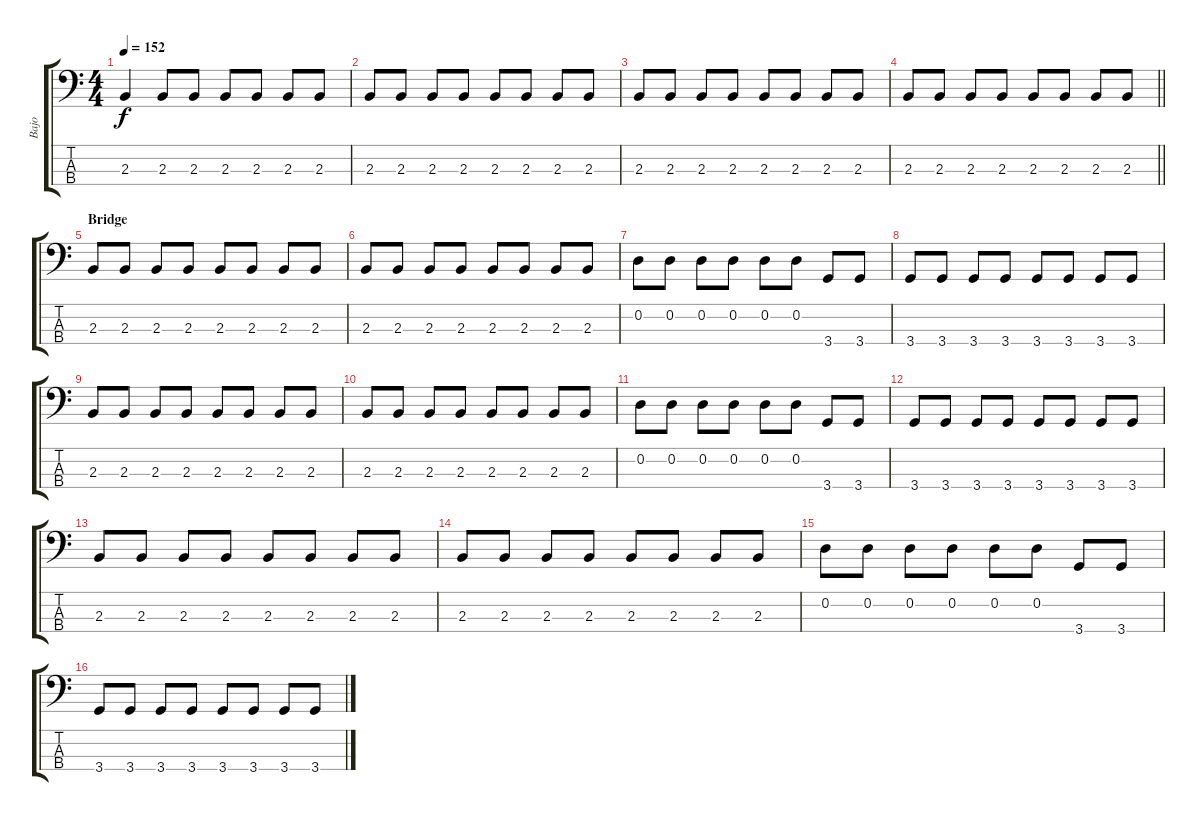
\track ("Bajo" "Bajo") {instrument electricbasspick}
\staff {score tabs}
\tuning (G2 D2 A1 E1) {hide}
\ts (4 4)
\tempo 152
\clef f4
\ks c
2.3{t}.4{dy f} 2.3.8 2.3.8 2.3.8 2.3.8 2.3.8 2.3.8 |
2.3.8 2.3.8 2.3.8 2.3.8 2.3.8 2.3.8 2.3.8 2.3.8 |
2.3.8 2.3.8 2.3.8 2.3.8 2.3.8 2.3.8 2.3.8 2.3.8 |
\barLineRight lightlight
2.3.8 2.3.8 2.3.8 2.3.8 2.3.8 2.3.8 2.3.8 2.3.8 |
\section ("" "Bridge")
2.3.8 2.3.8 2.3.8 2.3.8 2.3.8 2.3.8 2.3.8 2.3.8 |
2.3.8 2.3.8 2.3.8 2.3.8 2.3.8 2.3.8 2.3.8 2.3.8 |
0.2.8 0.2.8 0.2.8 0.2.8 0.2.8 0.2.8 3.4.8 3.4.8 |
3.4.8 3.4.8 3.4.8 3.4.8 3.4.8 3.4.8 3.4.8 3.4.8 |
2.3.8 2.3.8 2.3.8 2.3.8 2.3.8 2.3.8 2.3.8 2.3.8 |
2.3.8 2.3.8 2.3.8 2.3.8 2.3.8 2.3.8 2.3.8 2.3.8 |
0.2.8 0.2.8 0.2.8 0.2.8 0.2.8 0.2.8 3.4.8 3.4.8 |
3.4.8 3.4.8 3.4.8 3.4.8 3.4.8 3.4.8 3.4.8 3.4.8 |
2.3.8 2.3.8 2.3.8 2.3.8 2.3.8 2.3.8 2.3.8 2.3.8 |
2.3.8 2.3.8 2.3.8 2.3.8 2.3.8 2.3.8 2.3.8 2.3.8 |
0.2.8 0.2.8 0.2.8 0.2.8 0.2.8 0.2.8 3.4.8 3.4.8 |
3.4.8 3.4.8 3.4.8 3.4.8 3.4.8 3.4.8 3.4.8 3.4.8
